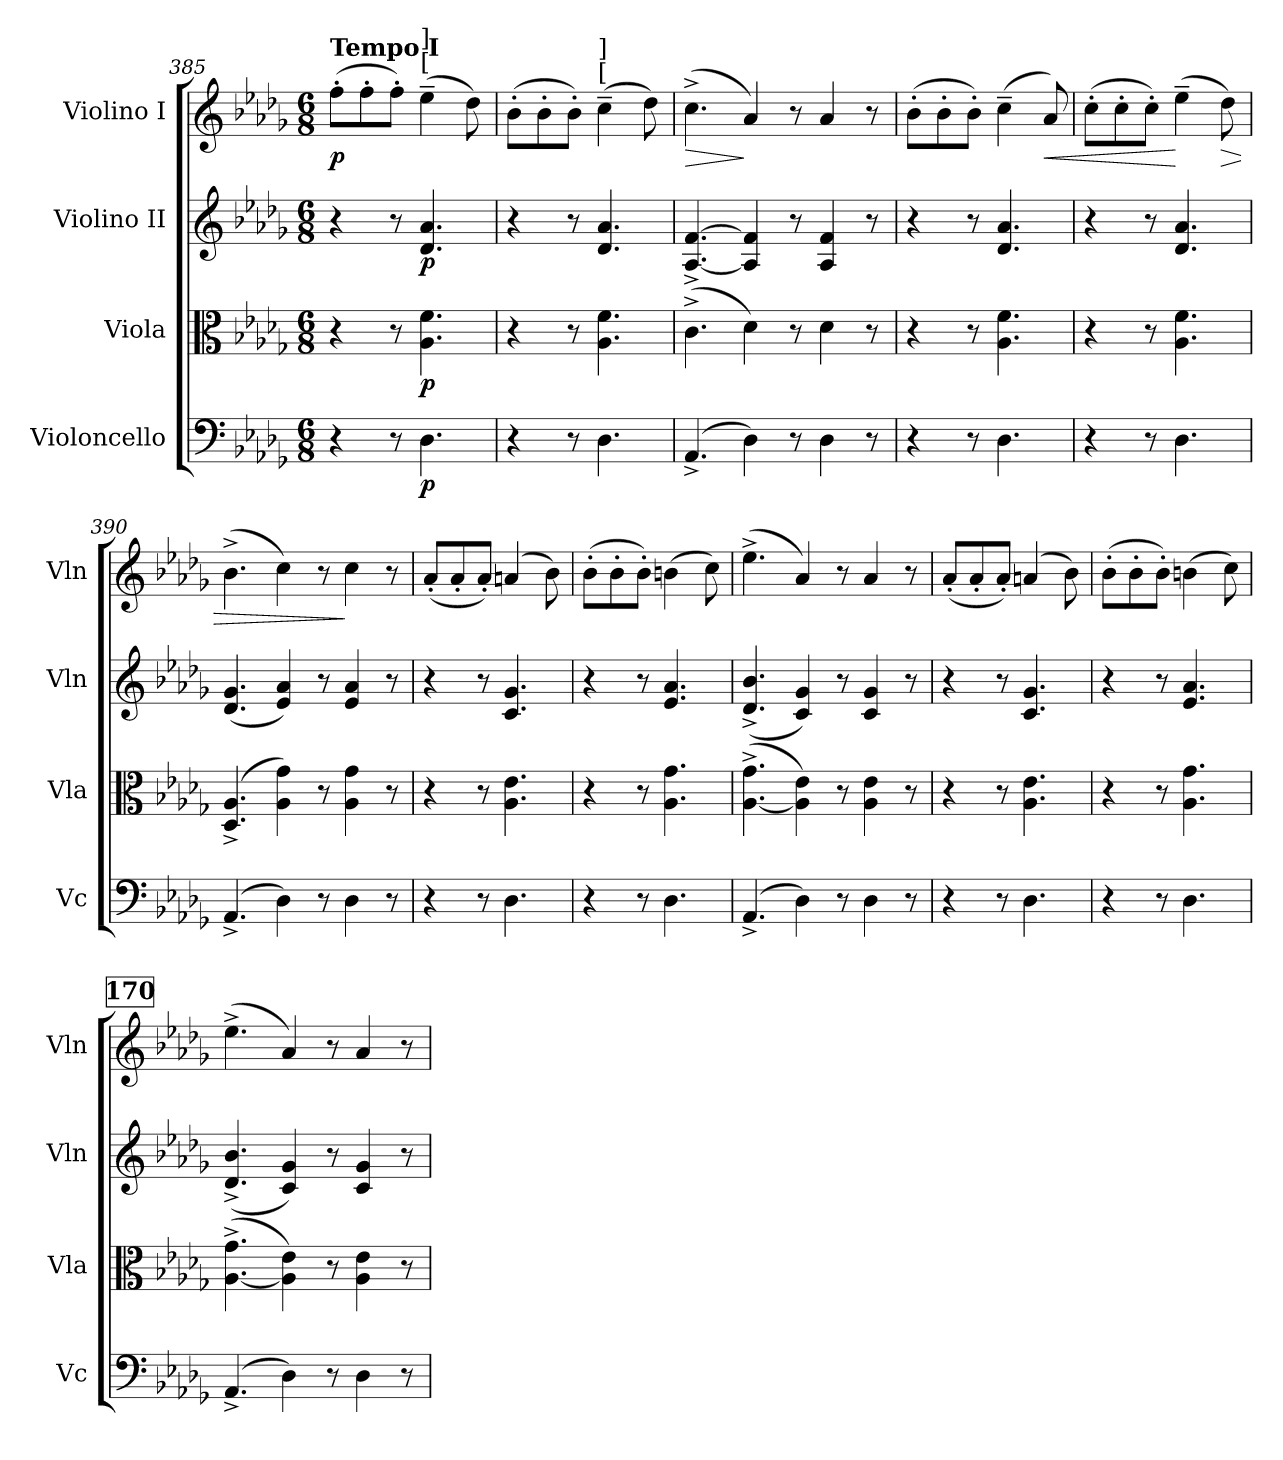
**kern	**dynam	**kern	**dynam	**kern	**dynam	**kern	**dynam
*part4	*part4	*part3	*part3	*part2	*part2	*part1	*part1
*staff4	*staff4	*staff3	*staff3	*staff2	*staff2	*staff1	*staff1
*I"Violoncello	*	*I"Viola	*	*I"Violino II	*	*I"Violino I	*
*I'Vc	*	*I'Vla	*	*I'Vln	*	*I'Vln	*
!!LO:PB:g=z
*clefF4	*	*clefC3	*	*clefG2	*	*clefG2	*
*k[b-e-a-d-g-]	*	*k[b-e-a-d-g-]	*	*k[b-e-a-d-g-]	*	*k[b-e-a-d-g-]	*
*M6/8	*	*M6/8	*	*M6/8	*	*M6/8	*
=385	=385	=385	=385	=385	=385	=385	=385
!	!	!	!	!	!	!LO:TX:a:B:t=Tempo I	!
!	!	!	!	!	!	!	!LO:DY:b
4r	.	4r	.	4r	.	(8ff'\L	p
.	.	.	.	.	.	8ff'\	.
8r	.	8r	.	8r	.	8ff'\J)	.
!	!	!	!	!	!	!LO:TX:a:t=[	!
!	!	!	!	!	!	!LO:TX:a:t=]	!
!	!LO:DY:b	!	!LO:DY:b	!	!LO:DY:b	!	!
4.D-\	p	4.A-\ 4.f\	p	4.d-/ 4.a-/	p	(4ee-~\	.
.	.	.	.	.	.	8dd-\)	.
=386	=386	=386	=386	=386	=386	=386	=386
4r	.	4r	.	4r	.	(8b-'\L	.
.	.	.	.	.	.	8b-'\	.
8r	.	8r	.	8r	.	8b-'\J)	.
!	!	!	!	!	!	!LO:TX:a:t=[	!
!	!	!	!	!	!	!LO:TX:a:t=]	!
4.D-\	.	4.A-\ 4.f\	.	4.d-/ 4.a-/	.	(4cc~\	.
.	.	.	.	.	.	8dd-\)	.
=387	=387	=387	=387	=387	=387	=387	=387
!	!	!	!	!	!	!	!LO:HP:b
(4.AA-^/	.	(4.c^\	.	[4.A-/^ [4.f/^	.	(4.cc^\	>
4D-\)	.	4d-\)	.	4A-/] 4f/]	.	4a-/)	]
8r	.	8r	.	8r	.	8r	.
4D-\	.	4d-\	.	4A-/ 4f/	.	4a-/	.
8r	.	8r	.	8r	.	8r	.
=388	=388	=388	=388	=388	=388	=388	=388
4r	.	4r	.	4r	.	(8b-'\L	.
.	.	.	.	.	.	8b-'\	.
8r	.	8r	.	8r	.	8b-'\J)	.
4.D-\	.	4.A-\ 4.f\	.	4.d-/ 4.a-/	.	(4cc~\	.
!	!	!	!	!	!	!	!LO:HP:b
.	.	.	.	.	.	8a-/)	<
=389	=389	=389	=389	=389	=389	=389	=389
4r	.	4r	.	4r	.	(8cc'\L	.
.	.	.	.	.	.	8cc'\	.
8r	.	8r	.	8r	.	8cc'\J)	.
4.D-\	.	4.A-\ 4.f\	.	4.d-/ 4.a-/	.	(4ee-~\	[
!	!	!	!	!	!	!	!LO:HP:b
.	.	.	.	.	.	8dd-\)	>
=390	=390	=390	=390	=390	=390	=390	=390
(4.AA-^/	.	(4.D-/^ 4.A-/^	.	(4.d-/ 4.g-/	.	(4.b-^\	.
4D-\)	.	4A-\ 4g-\)	.	4e-/ 4a-/)	.	4cc\)	.
8r	.	8r	.	8r	.	8r	.
4D-\	.	4A-\ 4g-\	.	4e-/ 4a-/	.	4cc\	]
8r	.	8r	.	8r	.	8r	.
=391	=391	=391	=391	=391	=391	=391	=391
4r	.	4r	.	4r	.	(8a-'/L	.
.	.	.	.	.	.	8a-'/	.
8r	.	8r	.	8r	.	8a-'/J)	.
4.D-\	.	4.A-\ 4.e-\	.	4.c/ 4.g-/	.	(4an/	.
.	.	.	.	.	.	8b-\)	.
=392	=392	=392	=392	=392	=392	=392	=392
4r	.	4r	.	4r	.	(8b-'\L	.
.	.	.	.	.	.	8b-'\	.
8r	.	8r	.	8r	.	8b-'\J)	.
4.D-\	.	4.A-\ 4.g-\	.	4.e-/ 4.a-/	.	(4bn\	.
.	.	.	.	.	.	8cc\)	.
!!LO:LB:g=z
=393	=393	=393	=393	=393	=393	=393	=393
(4.AA-^/	.	(>[4.A-\^ 4.g-\^	.	(4.d-/^ 4.b-/^	.	(4.ee-^\	.
4D-\)	.	4A-\] 4e-\)	.	4c/ 4g-/)	.	4a-/)	.
8r	.	8r	.	8r	.	8r	.
4D-\	.	4A-\ 4e-\	.	4c/ 4g-/	.	4a-/	.
8r	.	8r	.	8r	.	8r	.
=394	=394	=394	=394	=394	=394	=394	=394
4r	.	4r	.	4r	.	(8a-'/L	.
.	.	.	.	.	.	8a-'/	.
8r	.	8r	.	8r	.	8a-'/J)	.
4.D-\	.	4.A-\ 4.e-\	.	4.c/ 4.g-/	.	(4an/	.
.	.	.	.	.	.	8b-\)	.
=395	=395	=395	=395	=395	=395	=395	=395
4r	.	4r	.	4r	.	(8b-'\L	.
.	.	.	.	.	.	8b-'\	.
8r	.	8r	.	8r	.	8b-'\J)	.
4.D-\	.	4.A-\ 4.g-\	.	4.e-/ 4.a-/	.	(4bn\	.
.	.	.	.	.	.	8cc\)	.
!!LO:REH:place=s1:a:B:fs=14:t=170
=396	=396	=396	=396	=396	=396	=396	=396
(4.AA-^/	.	(>[4.A-\^ 4.g-\^	.	(4.d-/^ 4.b-/^	.	(4.ee-^\	.
4D-\)	.	4A-\] 4e-\)	.	4c/ 4g-/)	.	4a-/)	.
8r	.	8r	.	8r	.	8r	.
4D-\	.	4A-\ 4e-\	.	4c/ 4g-/	.	4a-/	.
8r	.	8r	.	8r	.	8r	.
=	=	=	=	=	=	=	=
*-	*-	*-	*-	*-	*-	*-	*-
